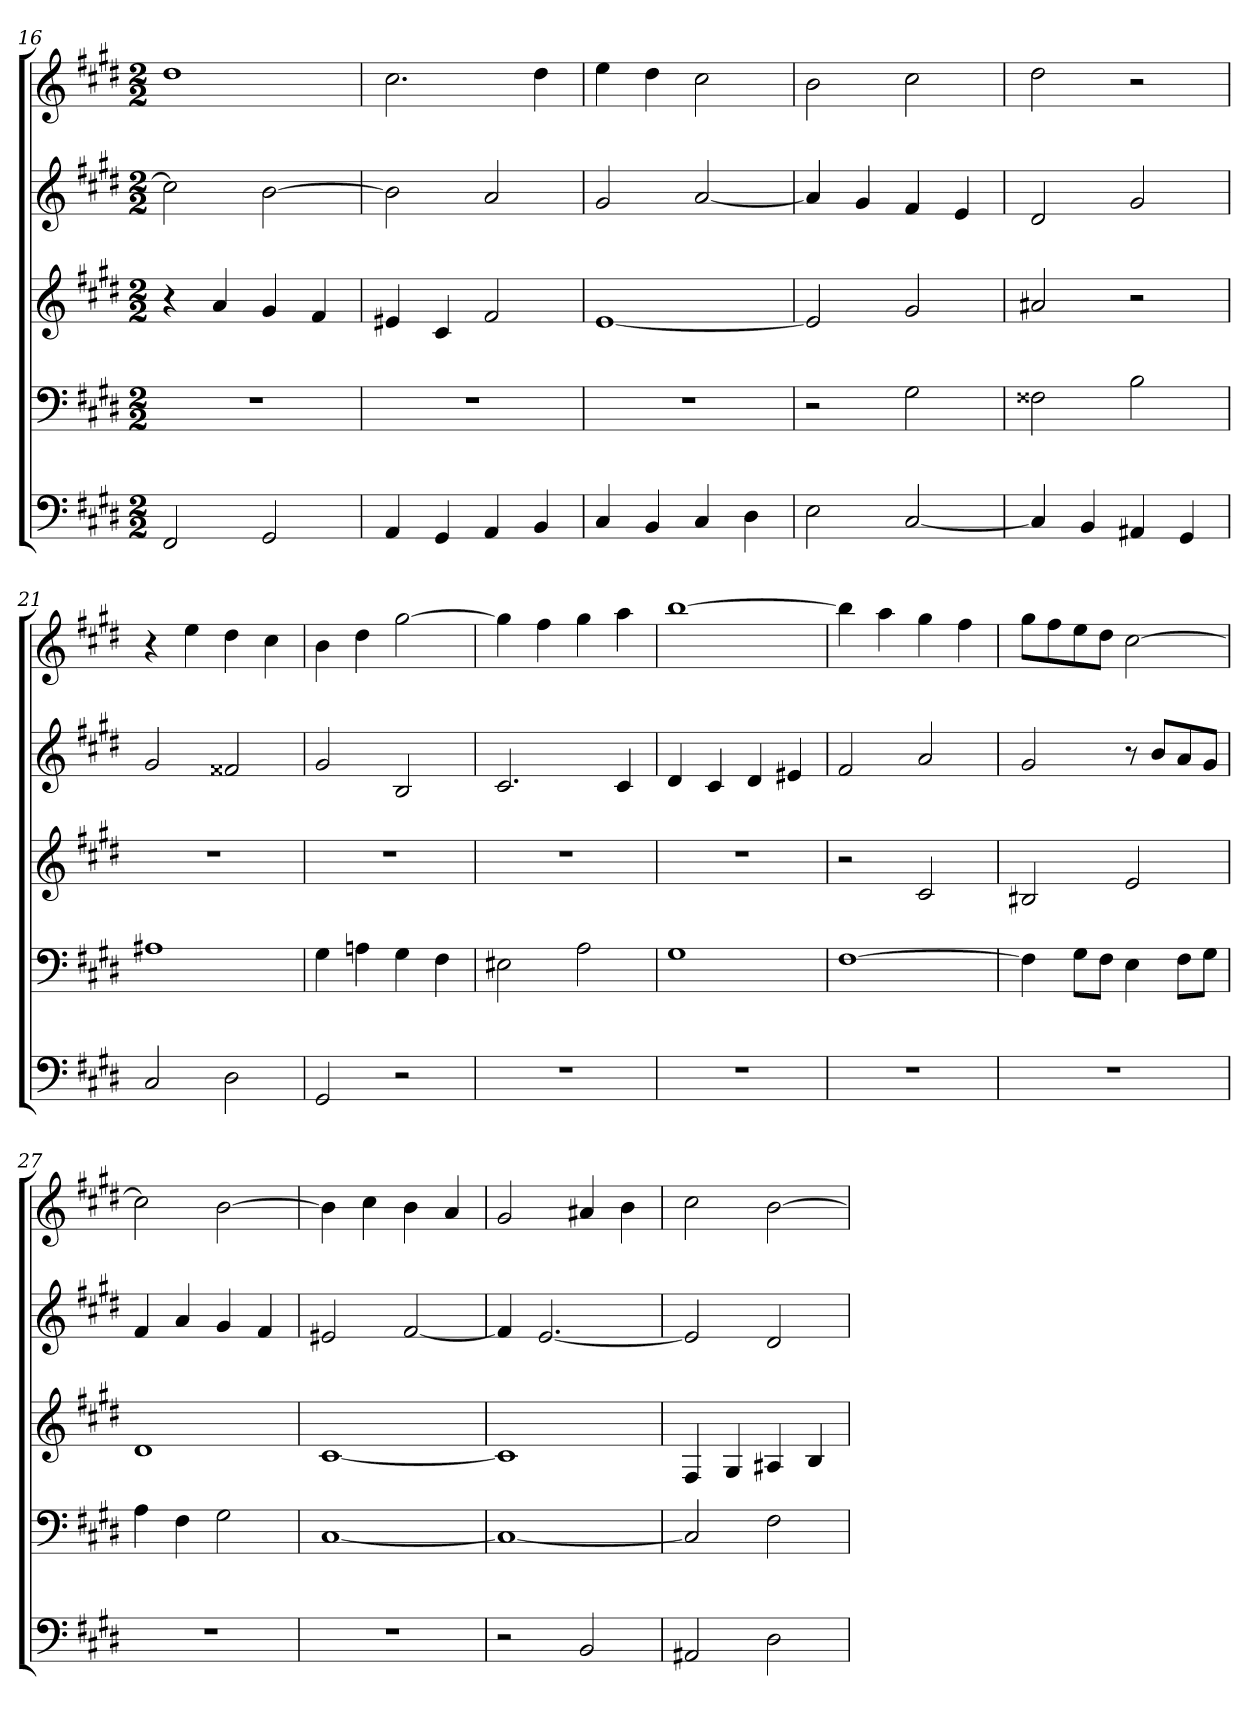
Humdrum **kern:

**kern	**kern	**kern	**kern	**kern
*part5	*part4	*part3	*part2	*part1
*staff5	*staff4	*staff3	*staff2	*staff1
*clefF4	*clefF4	*clefG2	*clefG2	*clefG2
*k[f#c#g#d#]	*k[f#c#g#d#]	*k[f#c#g#d#]	*k[f#c#g#d#]	*k[f#c#g#d#]
*c#:	*c#:	*c#:	*c#:	*c#:
*M2/2	*M2/2	*M2/2	*M2/2	*M2/2
=16	=16	=16	=16	=16
2FF#	1r	4r	2cc#]	1dd#
.	.	4a	.	.
2GG#	.	4g#	[2b	.
.	.	4f#	.	.
=17	=17	=17	=17	=17
4AA	1r	4e#X	2b]	2.cc#
4GG#	.	4c#	.	.
4AA	.	2f#	2a	.
4BB	.	.	.	4dd#
=18	=18	=18	=18	=18
4C#	1r	[1e	2g#	4ee
4BB	.	.	.	4dd#
4C#	.	.	[2a	2cc#
4D#	.	.	.	.
=19	=19	=19	=19	=19
2E	2r	2e]	4a]	2b
.	.	.	4g#	.
[2C#	2G#	2g#	4f#	2cc#
.	.	.	4e	.
=20	=20	=20	=20	=20
4C#]	2F##X	2a#X	2d#	2dd#
4BB	.	.	.	.
4AA#X	2B	2r	2g#	2r
4GG#	.	.	.	.
=21	=21	=21	=21	=21
2C#	1A#X	1r	2g#	4r
.	.	.	.	4ee
2D#	.	.	2f##X	4dd#
.	.	.	.	4cc#
=22	=22	=22	=22	=22
2GG#	4G#	1r	2g#	4b
.	4An	.	.	4dd#
2r	4G#	.	2B	[2gg#
.	4F#	.	.	.
=23	=23	=23	=23	=23
1r	2E#X	1r	2.c#	4gg#]
.	.	.	.	4ff#
.	2A	.	.	4gg#
.	.	.	4c#	4aa
=24	=24	=24	=24	=24
1r	1G#	1r	4d#	[1bb
.	.	.	4c#	.
.	.	.	4d#	.
.	.	.	4e#X	.
=25	=25	=25	=25	=25
1r	[1F#	2r	2f#	4bb]
.	.	.	.	4aa
.	.	2c#	2a	4gg#
.	.	.	.	4ff#
=26	=26	=26	=26	=26
1r	4F#]	2B#X	2g#	8gg#\L
.	.	.	.	8ff#\
.	8G#\L	.	.	8ee\
.	8F#\J	.	.	8dd#\J
.	4E	2e	8r	[2cc#
.	.	.	8b/L	.
.	8F#\L	.	8a/	.
.	8G#\J	.	8g#/J	.
=27	=27	=27	=27	=27
1r	4A	1d#	4f#	2cc#]
.	4F#	.	4a	.
.	2G#	.	4g#	[2b
.	.	.	4f#	.
=28	=28	=28	=28	=28
1r	[1C#	[1c#	2e#X	4b]
.	.	.	.	4cc#
.	.	.	[2f#	4b
.	.	.	.	4a
=29	=29	=29	=29	=29
2r	1C#_	1c#]	4f#]	2g#
.	.	.	[2.e	.
2BB	.	.	.	4a#X
.	.	.	.	4b
=30	=30	=30	=30	=30
2AA#X	2C#]	4F#	2e]	2cc#
.	.	4G#	.	.
2D#	2F#	4A#X	2d#	[2b
.	.	4B	.	.
=	=	=	=	=
*-	*-	*-	*-	*-
